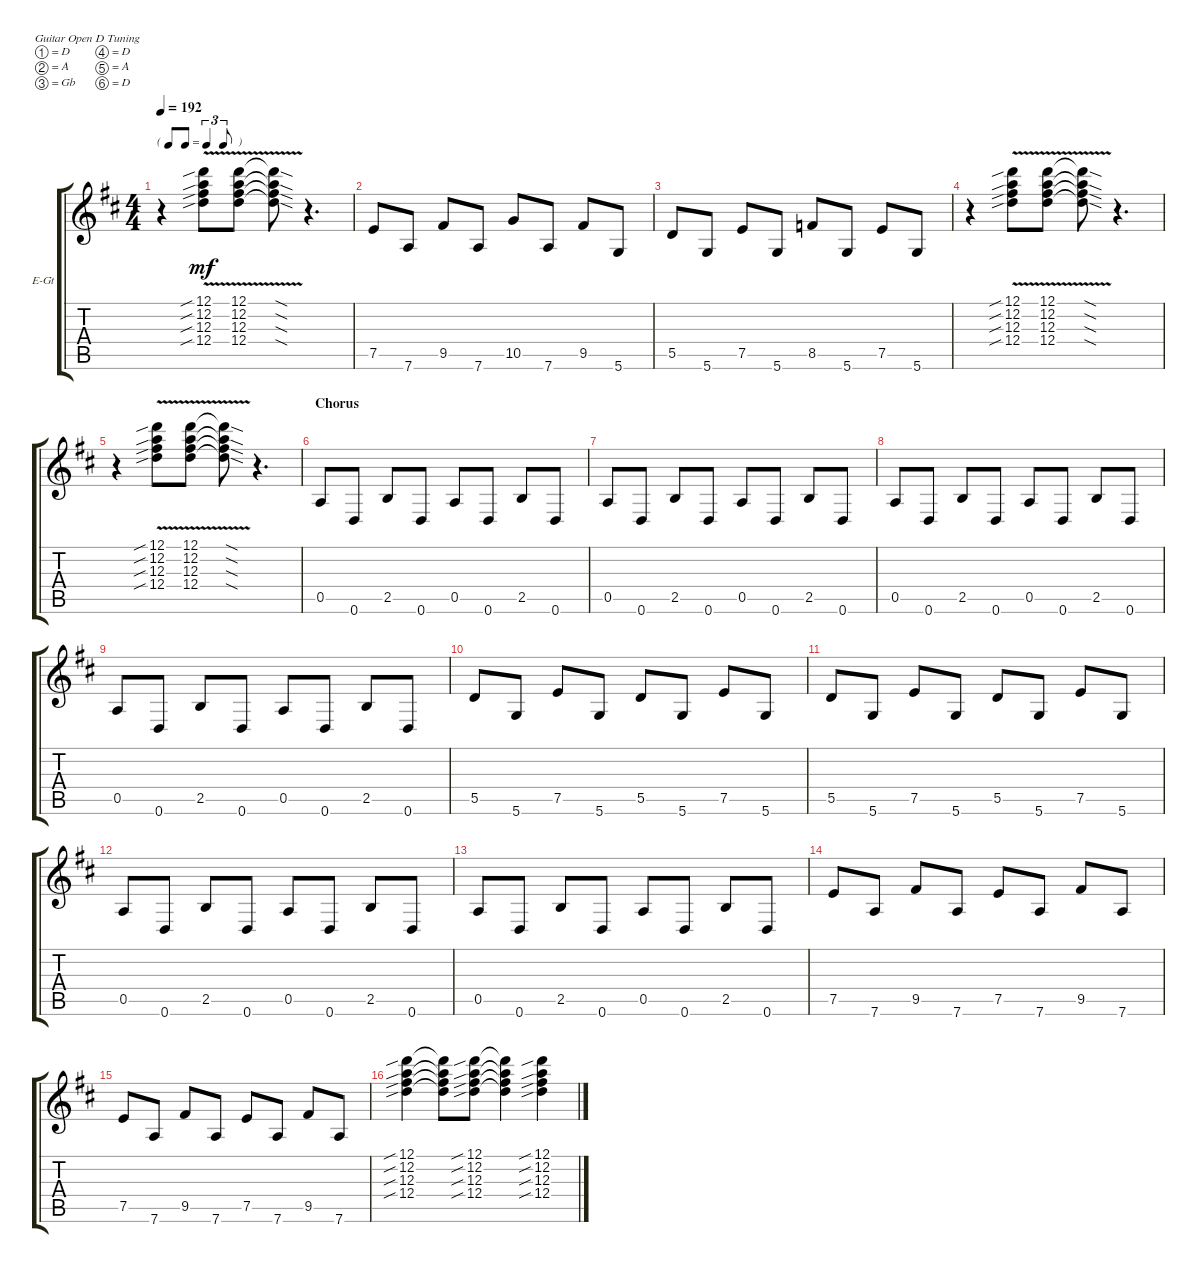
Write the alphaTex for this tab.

\defaultSystemsLayout 4
\bracketExtendMode groupsimilarinstruments
\firstSystemTrackNameOrientation horizontal
\otherSystemsTrackNameOrientation horizontal
\track ("Electric Guitar open D" "E-Gt") {instrument overdrivenguitar}
\staff {score tabs}
\tuning (D4 A3 Gb3 D3 A2 D2)
\ts (4 4)
\tf triplet8th
\tempo 192
\clef g2
\ks d
r.4{dy mf} (12.2{v sib} 12.1{v sib} 12.3{v sib} 12.4{v sib}).8 (12.2{v} 12.1{v} 12.3{v} 12.4{v}).8 (12.2{sod t} 12.1{sod t} 12.3{sod t} 12.4{sod t}).8 r.4{d} |
7.5.8 7.6.8 9.5.8 7.6.8 10.5.8 7.6.8 9.5.8 5.6.8 |
5.5.8 5.6.8 7.5.8 5.6.8 8.5.8 5.6.8 7.5.8 5.6.8 |
r.4 (12.2{v sib} 12.1{v sib} 12.3{v sib} 12.4{v sib}).8 (12.2{v} 12.1{v} 12.3{v} 12.4{v}).8 (12.2{sod t} 12.1{sod t} 12.3{sod t} 12.4{sod t}).8 r.4{d} |
r.4 (12.2{v sib} 12.1{v sib} 12.3{v sib} 12.4{v sib}).8 (12.2{v} 12.1{v} 12.3{v} 12.4{v}).8 (12.2{sod t} 12.1{sod t} 12.3{sod t} 12.4{sod t}).8 r.4{d} |
\section ("" "Chorus")
0.5.8 0.6.8 2.5.8 0.6.8 0.5.8 0.6.8 2.5.8 0.6.8 |
0.5.8 0.6.8 2.5.8 0.6.8 0.5.8 0.6.8 2.5.8 0.6.8 |
0.5.8 0.6.8 2.5.8 0.6.8 0.5.8 0.6.8 2.5.8 0.6.8 |
0.5.8 0.6.8 2.5.8 0.6.8 0.5.8 0.6.8 2.5.8 0.6.8 |
5.5.8 5.6.8 7.5.8 5.6.8 5.5.8 5.6.8 7.5.8 5.6.8 |
5.5.8 5.6.8 7.5.8 5.6.8 5.5.8 5.6.8 7.5.8 5.6.8 |
0.5.8 0.6.8 2.5.8 0.6.8 0.5.8 0.6.8 2.5.8 0.6.8 |
0.5.8 0.6.8 2.5.8 0.6.8 0.5.8 0.6.8 2.5.8 0.6.8 |
7.5.8 7.6.8 9.5.8 7.6.8 7.5.8 7.6.8 9.5.8 7.6.8 |
7.5.8 7.6.8 9.5.8 7.6.8 7.5.8 7.6.8 9.5.8 7.6.8 |
(12.2{sib} 12.1{sib} 12.3{sib} 12.4{sib}).4 (12.2{t} 12.1{t} 12.3{t} 12.4{t}).8 (12.2{sib} 12.1{sib} 12.3{sib} 12.4{sib}).8 (12.2{t} 12.1{t} 12.3{t} 12.4{t}).4 (12.2{sib} 12.1{sib} 12.3{sib} 12.4{sib}).4
